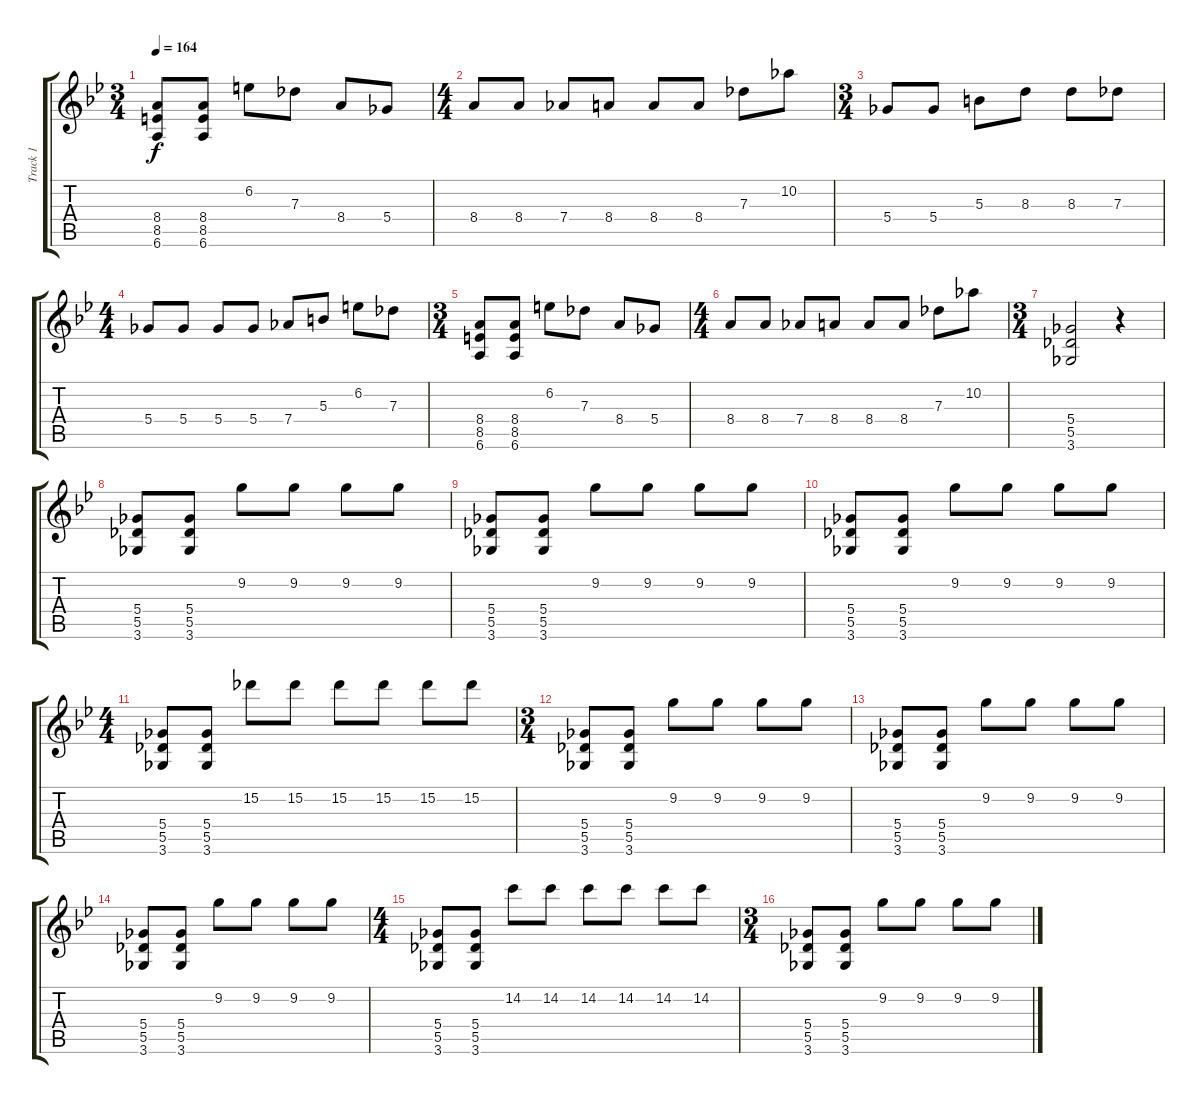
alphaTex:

\track ("Track 1" "Track 1") {instrument electricguitarclean}
\staff {score tabs}
\tuning (Eb4 Bb3 Gb3 Db3 Ab2 Eb2) {hide}
\ts (3 4)
\tempo 164
\clef g2
\ks gminor
(8.4 8.5 6.6).8{dy f} (8.4 8.5 6.6).8 6.2.8 7.3.8 8.4.8 5.4.8 |
\ts (4 4)
8.4.8 8.4.8 7.4.8 8.4.8 8.4.8 8.4.8 7.3.8 10.2.8 |
\ts (3 4)
5.4.8 5.4.8 5.3.8 8.3.8 8.3.8 7.3.8 |
\ts (4 4)
5.4.8 5.4.8 5.4.8 5.4.8 7.4.8 5.3.8 6.2.8 7.3.8 |
\ts (3 4)
(8.4 8.5 6.6).8 (8.4 8.5 6.6).8 6.2.8 7.3.8 8.4.8 5.4.8 |
\ts (4 4)
8.4.8 8.4.8 7.4.8 8.4.8 8.4.8 8.4.8 7.3.8 10.2.8 |
\ts (3 4)
(5.4 5.5 3.6).2 r.4 |
(5.4 5.5 3.6).8 (5.4 5.5 3.6).8 9.2.8 9.2.8 9.2.8 9.2.8 |
(5.4 5.5 3.6).8 (5.4 5.5 3.6).8 9.2.8 9.2.8 9.2.8 9.2.8 |
(5.4 5.5 3.6).8 (5.4 5.5 3.6).8 9.2.8 9.2.8 9.2.8 9.2.8 |
\ts (4 4)
(5.4 5.5 3.6).8 (5.4 5.5 3.6).8 15.2.8 15.2.8 15.2.8 15.2.8 15.2.8 15.2.8 |
\ts (3 4)
(5.4 5.5 3.6).8 (5.4 5.5 3.6).8 9.2.8 9.2.8 9.2.8 9.2.8 |
(5.4 5.5 3.6).8 (5.4 5.5 3.6).8 9.2.8 9.2.8 9.2.8 9.2.8 |
(5.4 5.5 3.6).8 (5.4 5.5 3.6).8 9.2.8 9.2.8 9.2.8 9.2.8 |
\ts (4 4)
(5.4 5.5 3.6).8 (5.4 5.5 3.6).8 14.2.8 14.2.8 14.2.8 14.2.8 14.2.8 14.2.8 |
\ts (3 4)
(5.4 5.5 3.6).8 (5.4 5.5 3.6).8 9.2.8 9.2.8 9.2.8 9.2.8
